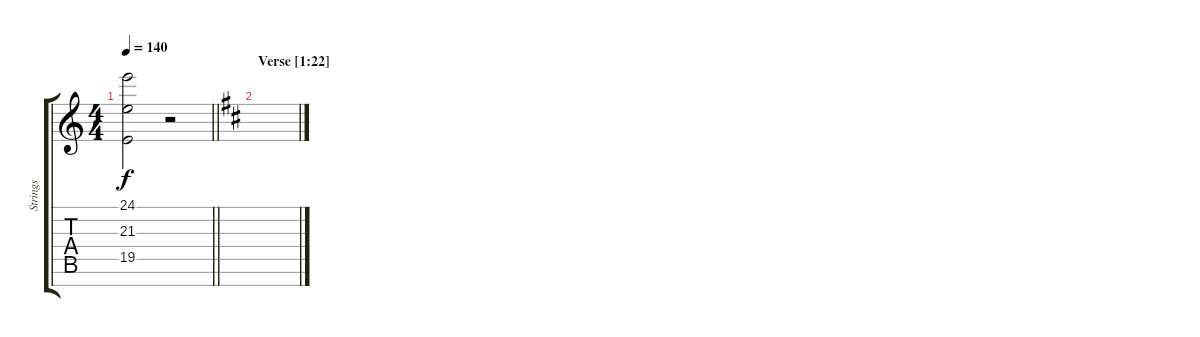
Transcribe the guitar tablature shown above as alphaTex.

\track ("Strings" "Strings") {instrument stringensemble1}
\staff {score tabs}
\tuning (E4 B3 G3 D3 A2 E2 B1) {hide}
\ts (4 4)
\tempo 140
\clef g2
\barLineRight lightlight
\ks aminor
(24.1{t} 21.3{t} 19.5{t}).2{dy f} r.2 |
\section ("" "Verse [1:22]")
\ks bminor
